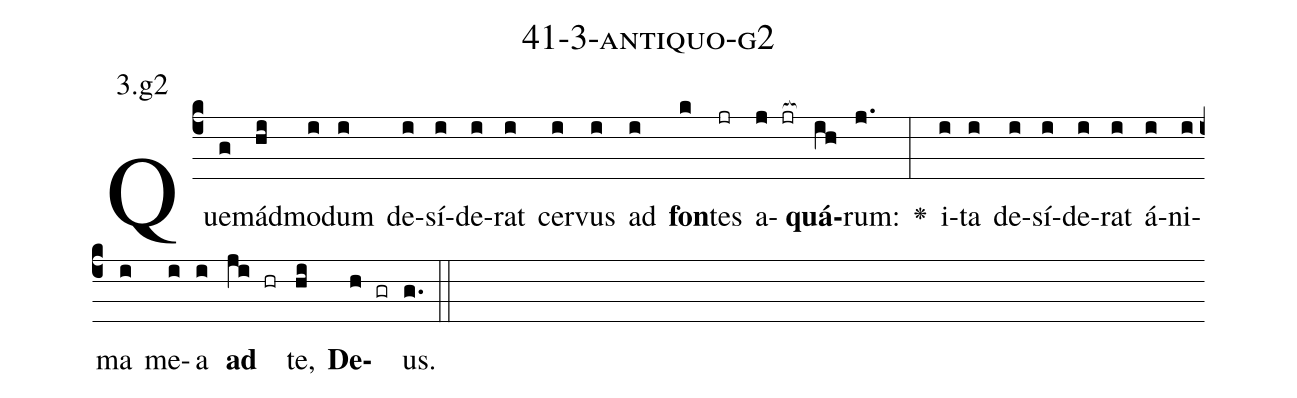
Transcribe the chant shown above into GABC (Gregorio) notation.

name: 41-3-antiquo-g2;
annotation: 3.g2;
%%
(c4)Quem(g)ád(hi)mo(i)dum(i) de(i)sí(i)de(i)rat(i) cer(i)vus(i) ad(i) <b>fon</b>(k)tes(jr) a(j jr[ocb:1{])<b>quá</b>(ih[ocb:0}])rum:(j.) <v>\greheightstar</v>(:) i(i)ta(i) de(i)sí(i)de(i)rat(i) á(i)ni(i)ma(i) me(i)a(i) <b>ad</b>(ji hr) te,(hi) <b>De</b>(h gr)us.(g.) (::)


%E(i) u(i) o(ji) u(hi) a(h) e.(g.) (::)
